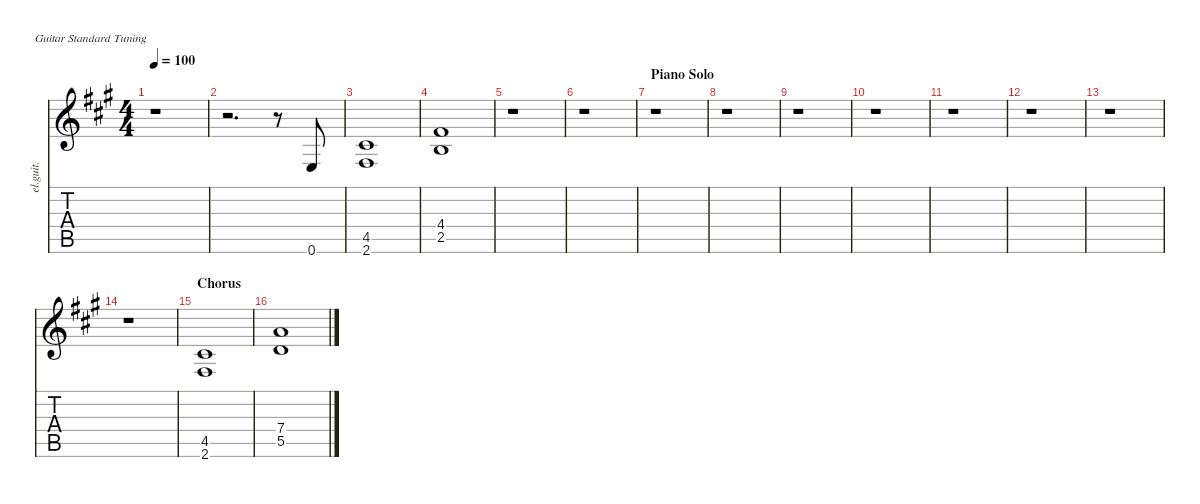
\defaultSystemsLayout 4
\hideDynamics
\bracketExtendMode nobrackets
\track ("Lead Guitar" "el.guit.") {instrument electricguitarclean}
\staff {score tabs}
\tuning (E4 B3 G3 D3 A2 E2)
\ts (4 4)
\tempo 100
\clef g2
\ks a
r.1{dy f} |
r.2{d} r.8 0.6{acc forcenatural}.8 |
(4.5{acc #} 2.6{acc #}).1 |
(4.4{acc #} 2.5{acc forcenatural}).1 |
r.1 |
r.1 |
\section ("" "Piano Solo")
r.1 |
r.1 |
r.1 |
r.1 |
r.1 |
r.1 |
r.1 |
r.1 |
\section ("" "Chorus")
(4.5{acc #} 2.6{acc #}).1 |
(7.4{acc forcenatural} 5.5{acc forcenatural}).1
